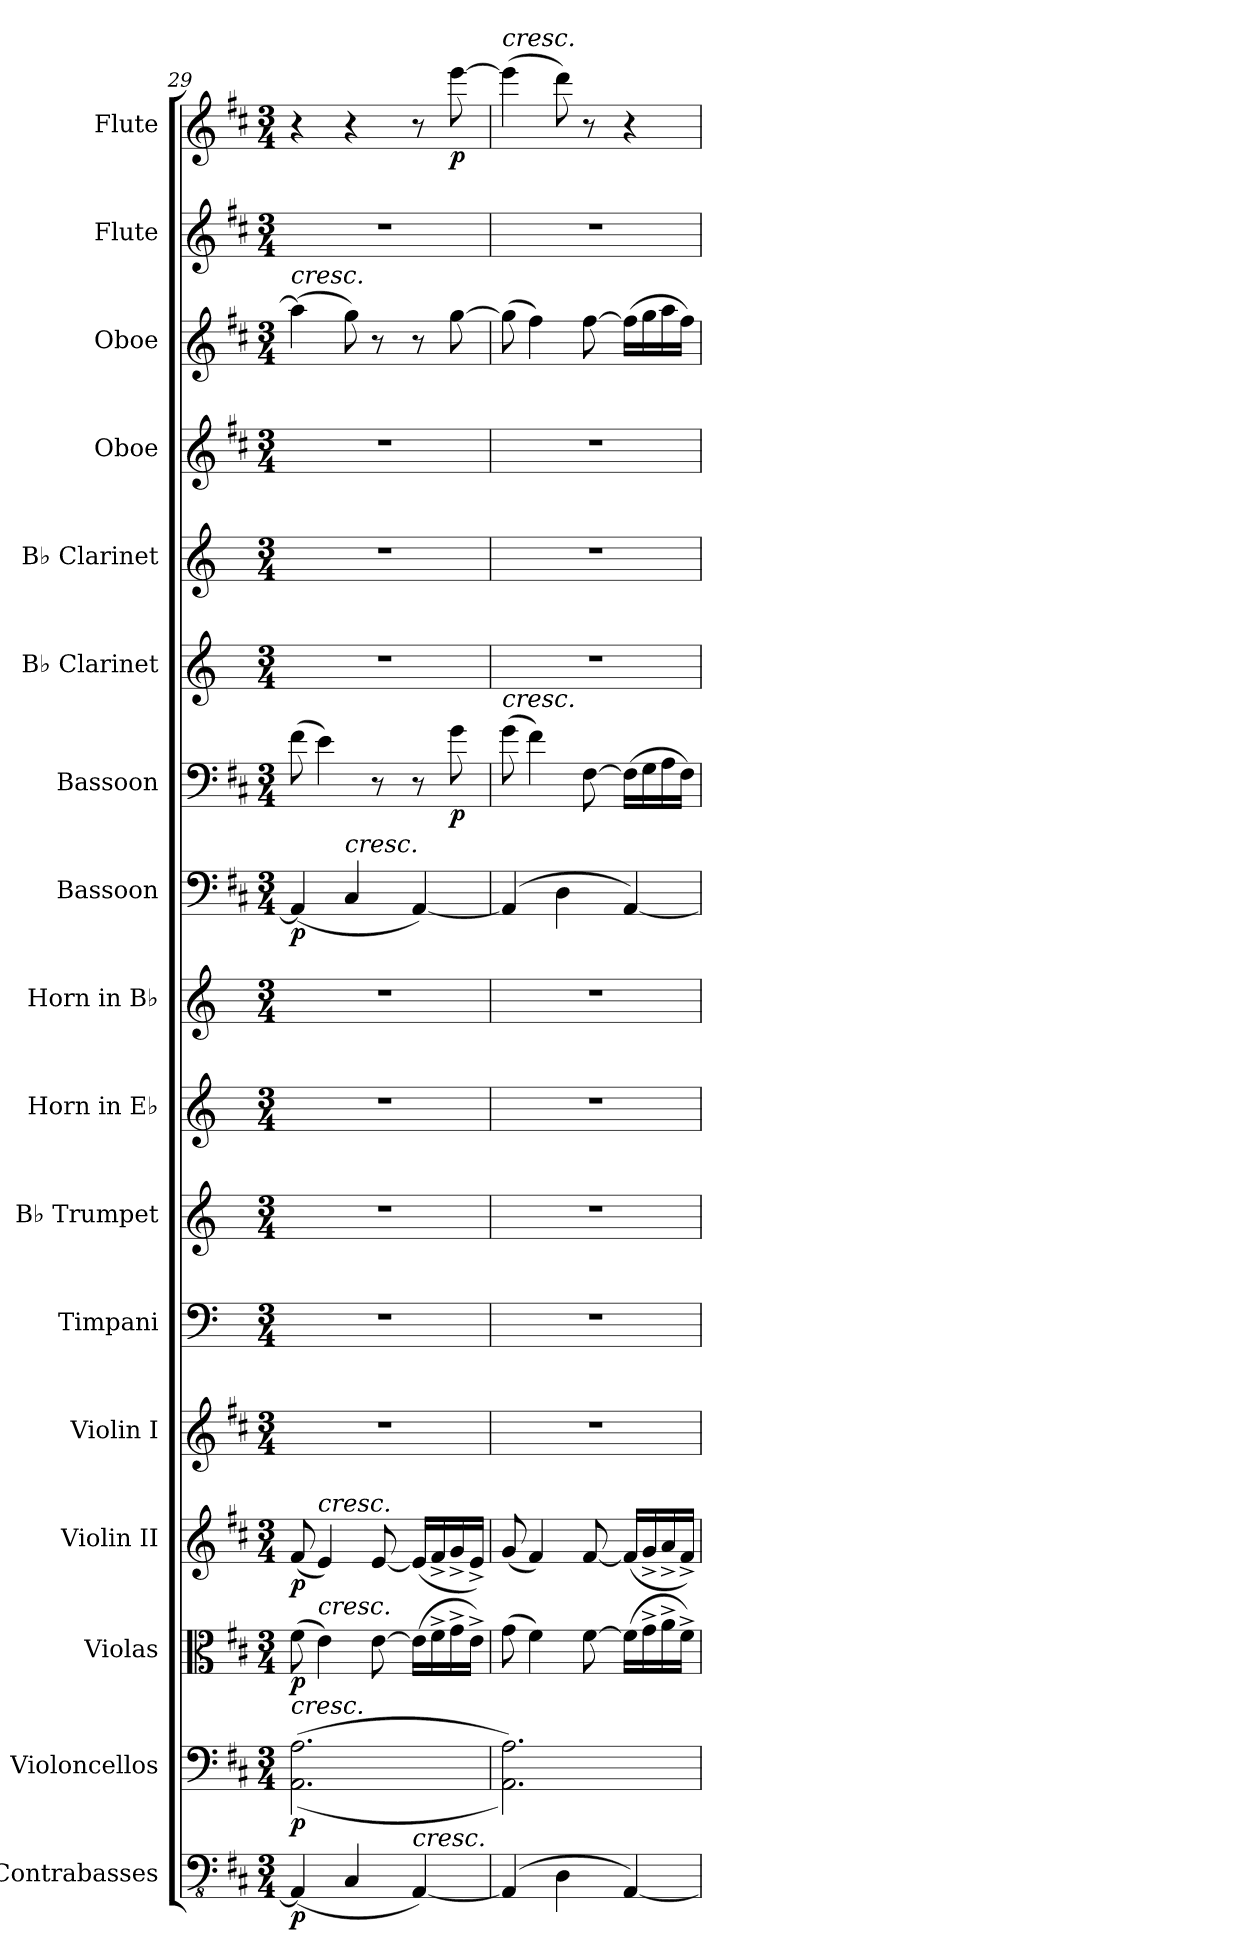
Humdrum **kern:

**kern	**dynam	**kern	**dynam	**kern	**dynam	**kern	**dynam	**kern	**kern	**kern	**kern	**kern	**kern	**dynam	**kern	**dynam	**kern	**kern	**kern	**kern	**kern	**kern	**dynam
*part17	*part17	*part16	*part16	*part15	*part15	*part14	*part14	*part13	*part12	*part11	*part10	*part9	*part8	*part8	*part7	*part7	*part6	*part5	*part4	*part3	*part2	*part1	*part1
*staff17	*staff17	*staff16	*staff16	*staff15	*staff15	*staff14	*staff14	*staff13	*staff12	*staff11	*staff10	*staff9	*staff8	*staff8	*staff7	*staff7	*staff6	*staff5	*staff4	*staff3	*staff2	*staff1	*staff1
*I"Contrabasses	*	*I"Violoncellos	*	*I"Violas	*	*I"Violin II	*	*I"Violin I	*I"Timpani	*I"B♭ Trumpet	*I"Horn in E♭	*I"Horn in B♭	*I"Bassoon	*	*I"Bassoon	*	*I"B♭ Clarinet	*I"B♭ Clarinet	*I"Oboe	*I"Oboe	*I"Flute	*I"Flute	*
*I'Cbs.	*	*I'Vcs.	*	*I'Vlas.	*	*I'Vln II.	*	*I'Vln I.	*I'Timp.	*I'B♭ Tpt.	*	*	*I'Bsn.	*	*I'Bsn.	*	*I'B♭ Cl.	*I'B♭ Cl.	*I'Ob.	*I'Ob.	*I'Fl.	*I'Fl.	*
*clefFv4	*	*clefF4	*	*clefC3	*	*clefG2	*	*clefG2	*clefF4	*clefG2	*clefG2	*clefG2	*clefF4	*	*clefF4	*	*clefG2	*clefG2	*clefG2	*clefG2	*clefG2	*clefG2	*
*	*	*	*	*	*	*	*	*	*	*ITrd1c2	*ITrd5c9	*ITrd1c2	*	*	*	*	*ITrd1c2	*ITrd1c2	*	*	*	*	*
*k[f#c#]	*	*k[f#c#]	*	*k[f#c#]	*	*k[f#c#]	*	*k[f#c#]	*k[]	*k[b-e-]	*k[b-e-a-]	*k[b-e-]	*k[f#c#]	*	*k[f#c#]	*	*k[b-e-]	*k[b-e-]	*k[f#c#]	*k[f#c#]	*k[f#c#]	*k[f#c#]	*
*M3/4	*	*M3/4	*	*M3/4	*	*M3/4	*	*M3/4	*M3/4	*M3/4	*M3/4	*M3/4	*M3/4	*	*M3/4	*	*M3/4	*M3/4	*M3/4	*M3/4	*M3/4	*M3/4	*
=29	=29	=29	=29	=29	=29	=29	=29	=29	=29	=29	=29	=29	=29	=29	=29	=29	=29	=29	=29	=29	=29	=29	=29
!	!	!	!	!	!	!	!	!	!	!	!	!	!	!	!	!	!	!	!	!LO:TX:a:i:t=cresc.	!	!	!
!	!	!LO:TX:a:i:t=cresc.	!	!	!	!	!	!	!	!	!	!	!	!	!	!	!	!	!	!	!	!	!
!	!LO:DY:b	!	!LO:DY:b	!	!LO:DY:b	!	!LO:DY:b	!	!	!	!	!	!	!LO:DY:b	!	!	!	!	!	!	!	!	!
(4AAA/]	p	((2.AA\ 2.A\	p	(8f#\	p	(8f#/	p	2.r	2.r	2.r	2.r	2.r	(4AA/]	p	(8f#\	.	2.r	2.r	2.r	(4aa\]	2.r	4r	.
!	!	!	!	!	!	!LO:TX:a:i:t=cresc.	!	!	!	!	!	!	!	!	!	!	!	!	!	!	!	!	!
!	!	!	!	!LO:TX:a:i:t=cresc.	!	!	!	!	!	!	!	!	!	!	!	!	!	!	!	!	!	!	!
.	.	.	.	4e\)	.	4e/)	.	.	.	.	.	.	.	.	4e\)	.	.	.	.	.	.	.	.
!	!	!	!	!	!	!	!	!	!	!	!	!	!LO:TX:a:i:t=cresc.	!	!	!	!	!	!	!	!	!	!
4CC#/	.	.	.	.	.	.	.	.	.	.	.	.	4C#/	.	.	.	.	.	.	8gg\)	.	4r	.
.	.	.	.	[8e\	.	[8e/	.	.	.	.	.	.	.	.	8r	.	.	.	.	8r	.	.	.
!LO:TX:a:i:t=cresc.	!	!	!	!	!	!	!	!	!	!	!	!	!	!	!	!	!	!	!	!	!	!	!
[4AAA/)	.	.	.	(16e\LL]	.	(16e/LL]	.	.	.	.	.	.	[4AA/)	.	8r	.	.	.	.	8r	.	8r	.
.	.	.	.	16f#^\	.	16f#^/	.	.	.	.	.	.	.	.	.	.	.	.	.	.	.	.	.
!	!	!	!	!	!	!	!	!	!	!	!	!	!	!	!	!LO:DY:b	!	!	!	!	!	!	!LO:DY:b
.	.	.	.	16g^\	.	16g^/	.	.	.	.	.	.	.	.	8g\	p	.	.	.	[8gg\	.	[8eee\	p
.	.	.	.	16e^\JJ)	.	16e^/JJ)	.	.	.	.	.	.	.	.	.	.	.	.	.	.	.	.	.
=30	=30	=30	=30	=30	=30	=30	=30	=30	=30	=30	=30	=30	=30	=30	=30	=30	=30	=30	=30	=30	=30	=30	=30
!	!	!	!	!	!	!	!	!	!	!	!	!	!	!	!	!	!	!	!	!	!	!LO:TX:a:i:t=cresc.	!
!	!	!	!	!	!	!	!	!	!	!	!	!	!	!	!LO:TX:a:i:t=cresc.	!	!	!	!	!	!	!	!
(4AAA/]	.	2.AA\ 2.A\))	.	(8g\	.	(8g/	.	2.r	2.r	2.r	2.r	2.r	(4AA/]	.	(8g\	.	2.r	2.r	2.r	(8gg\]	2.r	(4eee\]	.
.	.	.	.	4f#\)	.	4f#/)	.	.	.	.	.	.	.	.	4f#\)	.	.	.	.	4ff#\)	.	.	.
4DD\	.	.	.	.	.	.	.	.	.	.	.	.	4D\	.	.	.	.	.	.	.	.	8ddd\)	.
.	.	.	.	[8f#\	.	[8f#/	.	.	.	.	.	.	.	.	[8F#\	.	.	.	.	[8ff#\	.	8r	.
[4AAA/)	.	.	.	(16f#\LL]	.	(16f#/LL]	.	.	.	.	.	.	[4AA/)	.	(16F#\LL]	.	.	.	.	(16ff#\LL]	.	4r	.
.	.	.	.	16g^\	.	16g^/	.	.	.	.	.	.	.	.	16G\	.	.	.	.	16gg\	.	.	.
.	.	.	.	16a^\	.	16a^/	.	.	.	.	.	.	.	.	16A\	.	.	.	.	16aa\	.	.	.
.	.	.	.	16f#^\JJ)	.	16f#^/JJ)	.	.	.	.	.	.	.	.	16F#\JJ)	.	.	.	.	16ff#\JJ)	.	.	.
=	=	=	=	=	=	=	=	=	=	=	=	=	=	=	=	=	=	=	=	=	=	=	=
*-	*-	*-	*-	*-	*-	*-	*-	*-	*-	*-	*-	*-	*-	*-	*-	*-	*-	*-	*-	*-	*-	*-	*-
